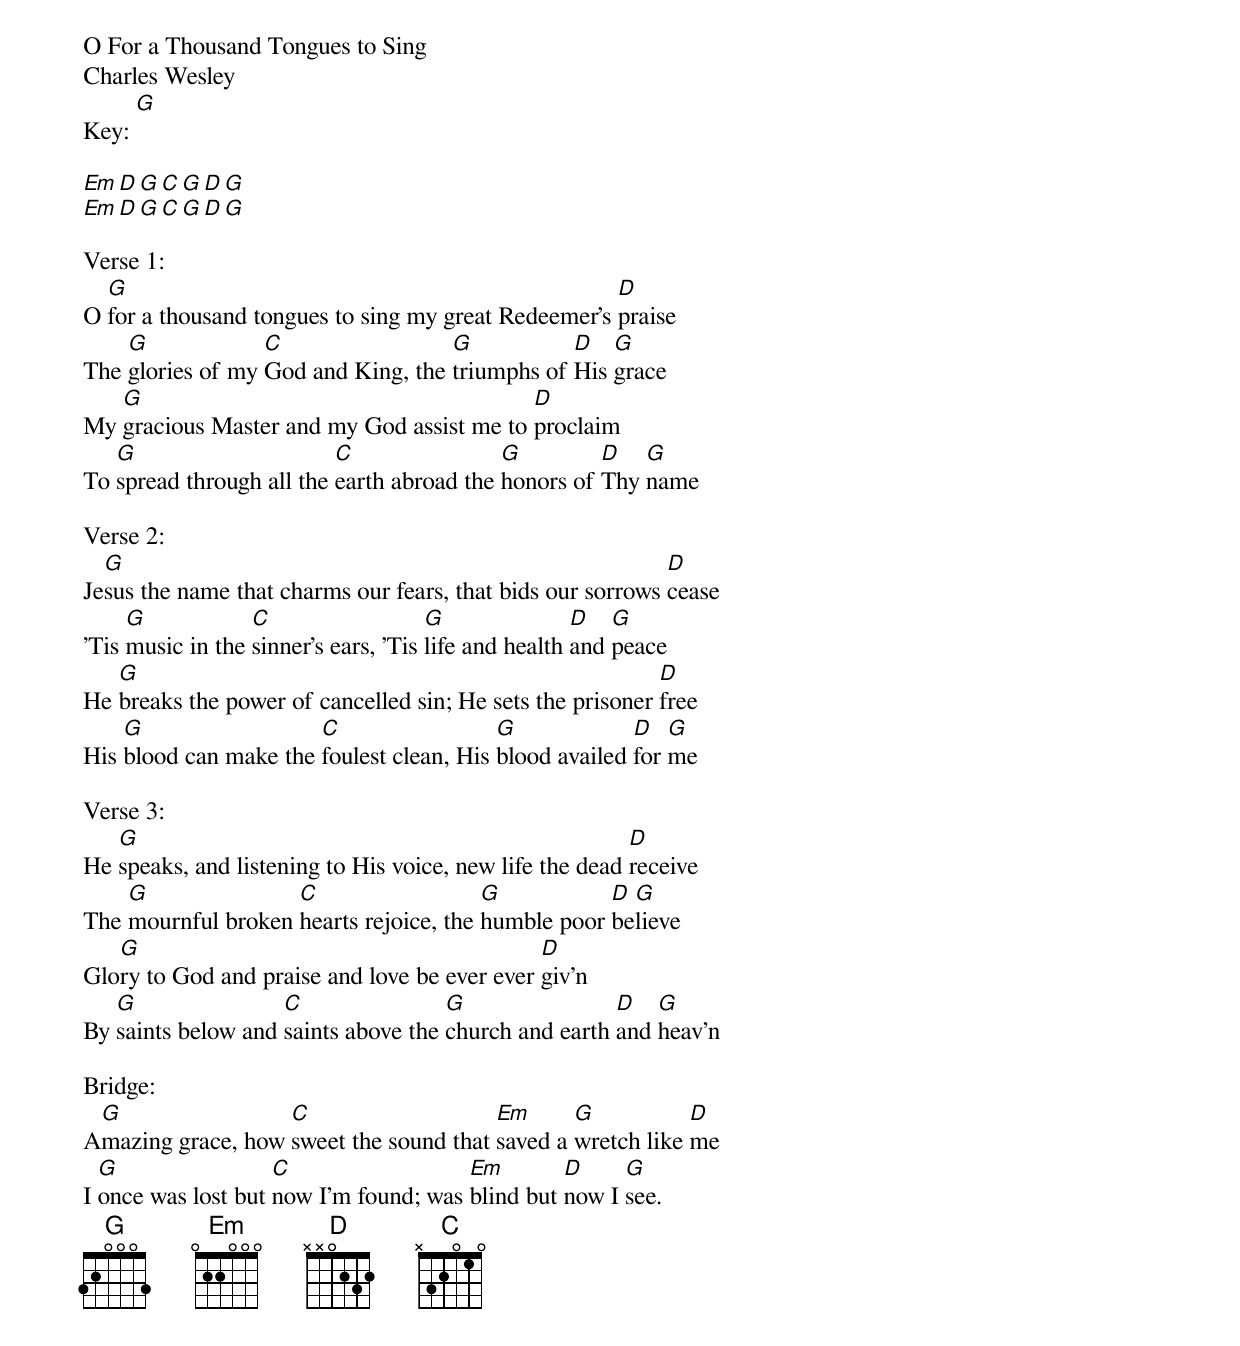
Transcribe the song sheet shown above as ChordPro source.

O For a Thousand Tongues to Sing
Charles Wesley
Key: [G]

[Em][D][G][C][G][D][G]
[Em][D][G][C][G][D][G]

Verse 1:
O [G]for a thousand tongues to sing my great Redeemer's [D]praise
The [G]glories of my [C]God and King, the [G]triumphs of [D]His [G]grace
My [G]gracious Master and my God assist me to [D]proclaim
To [G]spread through all the [C]earth abroad the [G]honors of [D]Thy [G]name

Verse 2:
Je[G]sus the name that charms our fears, that bids our sorrows [D]cease
'Tis [G]music in the [C]sinner's ears, 'Tis [G]life and health [D]and [G]peace
He [G]breaks the power of cancelled sin; He sets the prisoner [D]free
His [G]blood can make the [C]foulest clean, His [G]blood availed [D]for [G]me

Verse 3:
He [G]speaks, and listening to His voice, new life the dead [D]receive
The [G]mournful broken [C]hearts rejoice, the [G]humble poor [D]be[G]lieve
Glo[G]ry to God and praise and love be ever ever [D]giv'n
By [G]saints below and [C]saints above the [G]church and earth [D]and [G]heav'n

Bridge:
A[G]mazing grace, how [C]sweet the sound that [Em]saved a [G]wretch like [D]me
I [G]once was lost but [C]now I'm found; was [Em]blind but [D]now I [G]see.
